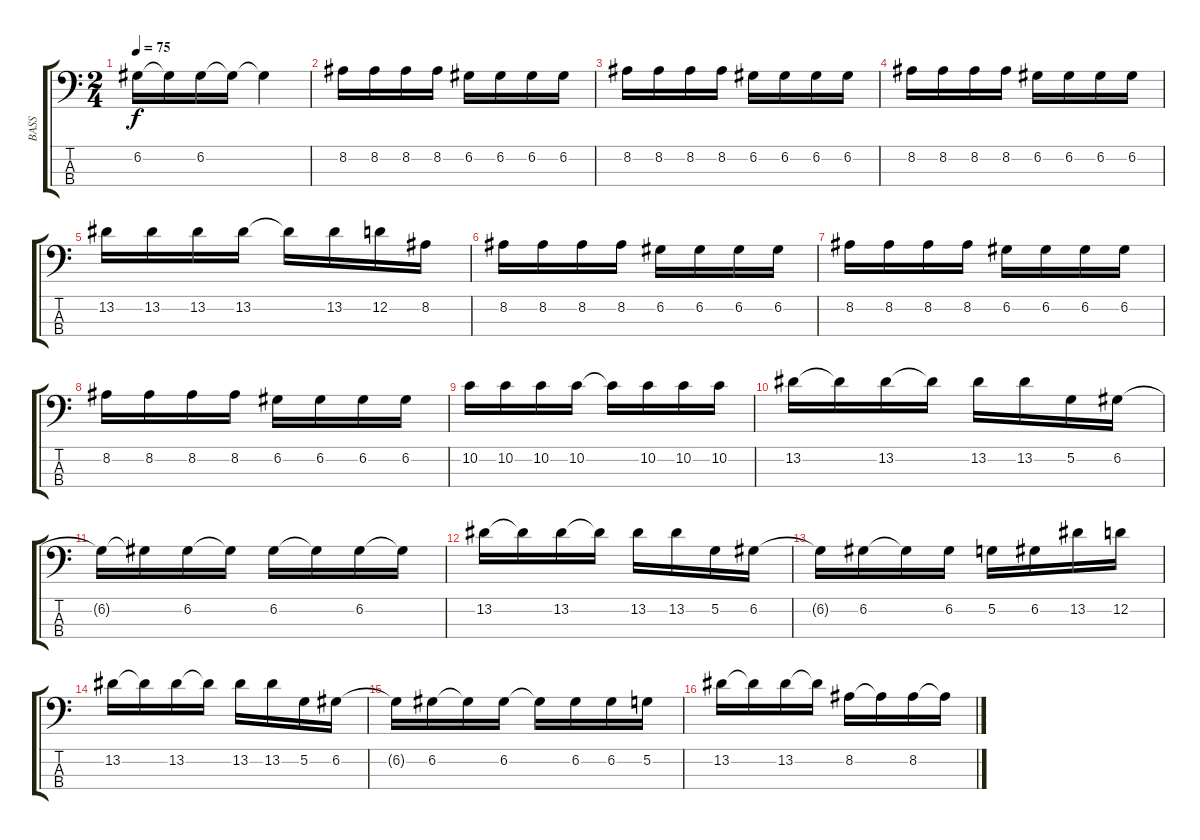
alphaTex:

\track ("BASS" "BASS") {instrument acousticguitarnylon}
\staff {score tabs}
\tuning (G2 D2 A1 E1) {hide}
\ts (2 4)
\tempo 75
\clef f4
\ks c
6.2.16{dy f} 6.2{t}.16 6.2.16 6.2{t}.16 6.2{t}.4 |
8.2.16{balance 8} 8.2.16 8.2.16 8.2.16 6.2.16 6.2.16 6.2.16 6.2.16 |
8.2.16 8.2.16 8.2.16 8.2.16 6.2.16 6.2.16 6.2.16 6.2.16 |
8.2.16 8.2.16 8.2.16 8.2.16 6.2.16 6.2.16 6.2.16 6.2.16 |
13.2.16 13.2.16 13.2.16 13.2.16 13.2{t}.16 13.2.16 12.2.16 8.2.16 |
8.2.16{balance 8} 8.2.16 8.2.16 8.2.16 6.2.16 6.2.16 6.2.16 6.2.16 |
8.2.16 8.2.16 8.2.16 8.2.16 6.2.16 6.2.16 6.2.16 6.2.16 |
8.2.16 8.2.16 8.2.16 8.2.16 6.2.16 6.2.16 6.2.16 6.2.16 |
10.2.16 10.2.16 10.2.16 10.2.16 10.2{t}.16 10.2.16 10.2.16 10.2.16 |
13.2.16 13.2{t}.16 13.2.16 13.2{t}.16 13.2.16 13.2.16 5.2.16 6.2.16 |
6.2{t}.16 6.2{t}.16 6.2.16 6.2{t}.16 6.2.16 6.2{t}.16 6.2.16 6.2{t}.16 |
13.2.16 13.2{t}.16 13.2.16 13.2{t}.16 13.2.16 13.2.16 5.2.16 6.2.16 |
6.2{t}.16 6.2.16 6.2{t}.16 6.2.16 5.2.16 6.2.16 13.2.16 12.2.16 |
13.2.16 13.2{t}.16 13.2.16 13.2{t}.16 13.2.16 13.2.16 5.2.16 6.2.16 |
6.2{t}.16 6.2.16 6.2{t}.16 6.2.16 6.2{t}.16 6.2.16 6.2.16 5.2.16 |
13.2.16 13.2{t}.16 13.2.16 13.2{t}.16 8.2.16 8.2{t}.16 8.2.16 8.2{t}.16
